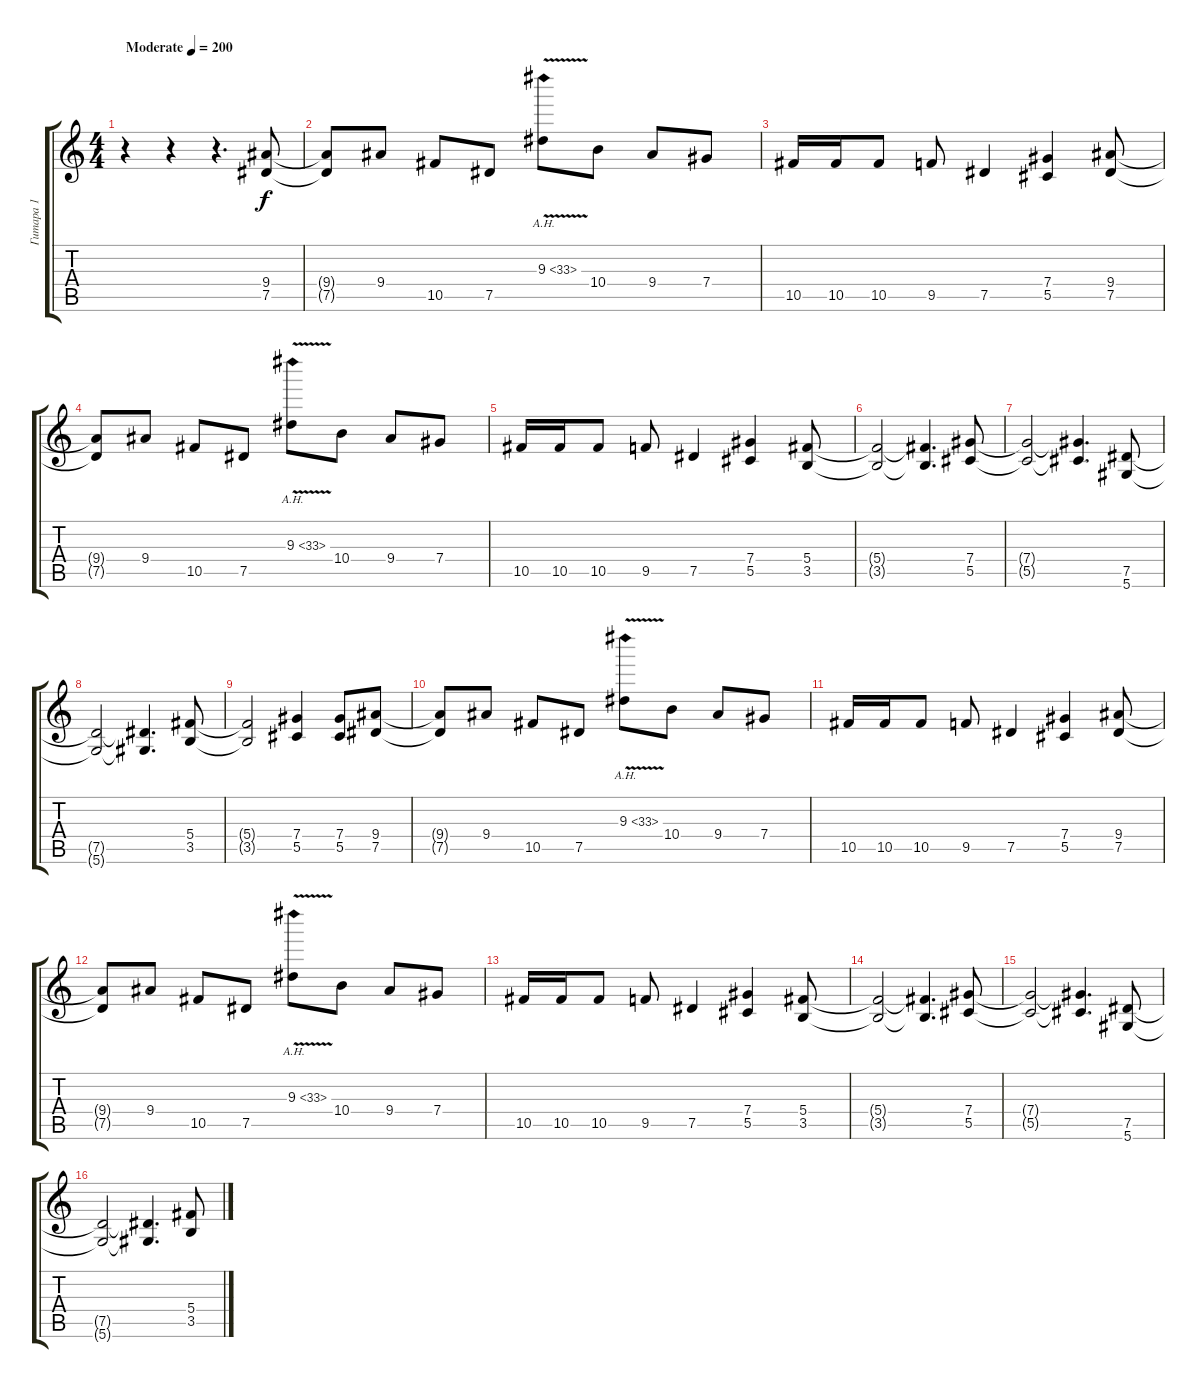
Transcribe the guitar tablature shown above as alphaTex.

\track ("Гитара 1" "Гитара 1") {instrument overdrivenguitar}
\staff {score tabs}
\tuning (Eb4 Bb3 Gb3 Db3 Ab2 Eb2) {hide}
\ts (4 4)
\tempo (200 "Moderate")
\clef g2
\ks c
r.4{dy f instrument overdrivenguitar} r.4 r.4{d} (9.4 7.5).8 |
(9.4{t} 7.5{t}).8 9.4.8 10.5.8 7.5.8 9.3{ah 24 v}.8 10.4.8 9.4.8 7.4.8 |
10.5.16 10.5.16 10.5.8 9.5.8 7.5.4 (7.4 5.5).4 (9.4 7.5).8 |
(9.4{t} 7.5{t}).8 9.4.8 10.5.8 7.5.8 9.3{ah 24 v}.8 10.4.8 9.4.8 7.4.8 |
10.5.16 10.5.16 10.5.8 9.5.8 7.5.4 (7.4 5.5).4 (5.4 3.5).8 |
(5.4{t} 3.5{t}).2 (5.4{t} 3.5{t}).4{d} (7.4 5.5).8 |
(7.4{t} 5.5{t}).2 (7.4{t} 5.5{t}).4{d} (7.5 5.6).8 |
(7.5{t} 5.6{t}).2 (7.5{t} 5.6{t}).4{d} (5.4 3.5).8 |
(5.4{t} 3.5{t}).2 (7.4 5.5).4 (7.4 5.5).8 (9.4 7.5).8 |
(9.4{t} 7.5{t}).8 9.4.8 10.5.8 7.5.8 9.3{ah 24 v}.8 10.4.8 9.4.8 7.4.8 |
10.5.16 10.5.16 10.5.8 9.5.8 7.5.4 (7.4 5.5).4 (9.4 7.5).8 |
(9.4{t} 7.5{t}).8 9.4.8 10.5.8 7.5.8 9.3{ah 24 v}.8 10.4.8 9.4.8 7.4.8 |
10.5.16 10.5.16 10.5.8 9.5.8 7.5.4 (7.4 5.5).4 (5.4 3.5).8 |
(5.4{t} 3.5{t}).2 (5.4{t} 3.5{t}).4{d} (7.4 5.5).8 |
(7.4{t} 5.5{t}).2 (7.4{t} 5.5{t}).4{d} (7.5 5.6).8 |
(7.5{t} 5.6{t}).2 (7.5{t} 5.6{t}).4{d} (5.4 3.5).8
